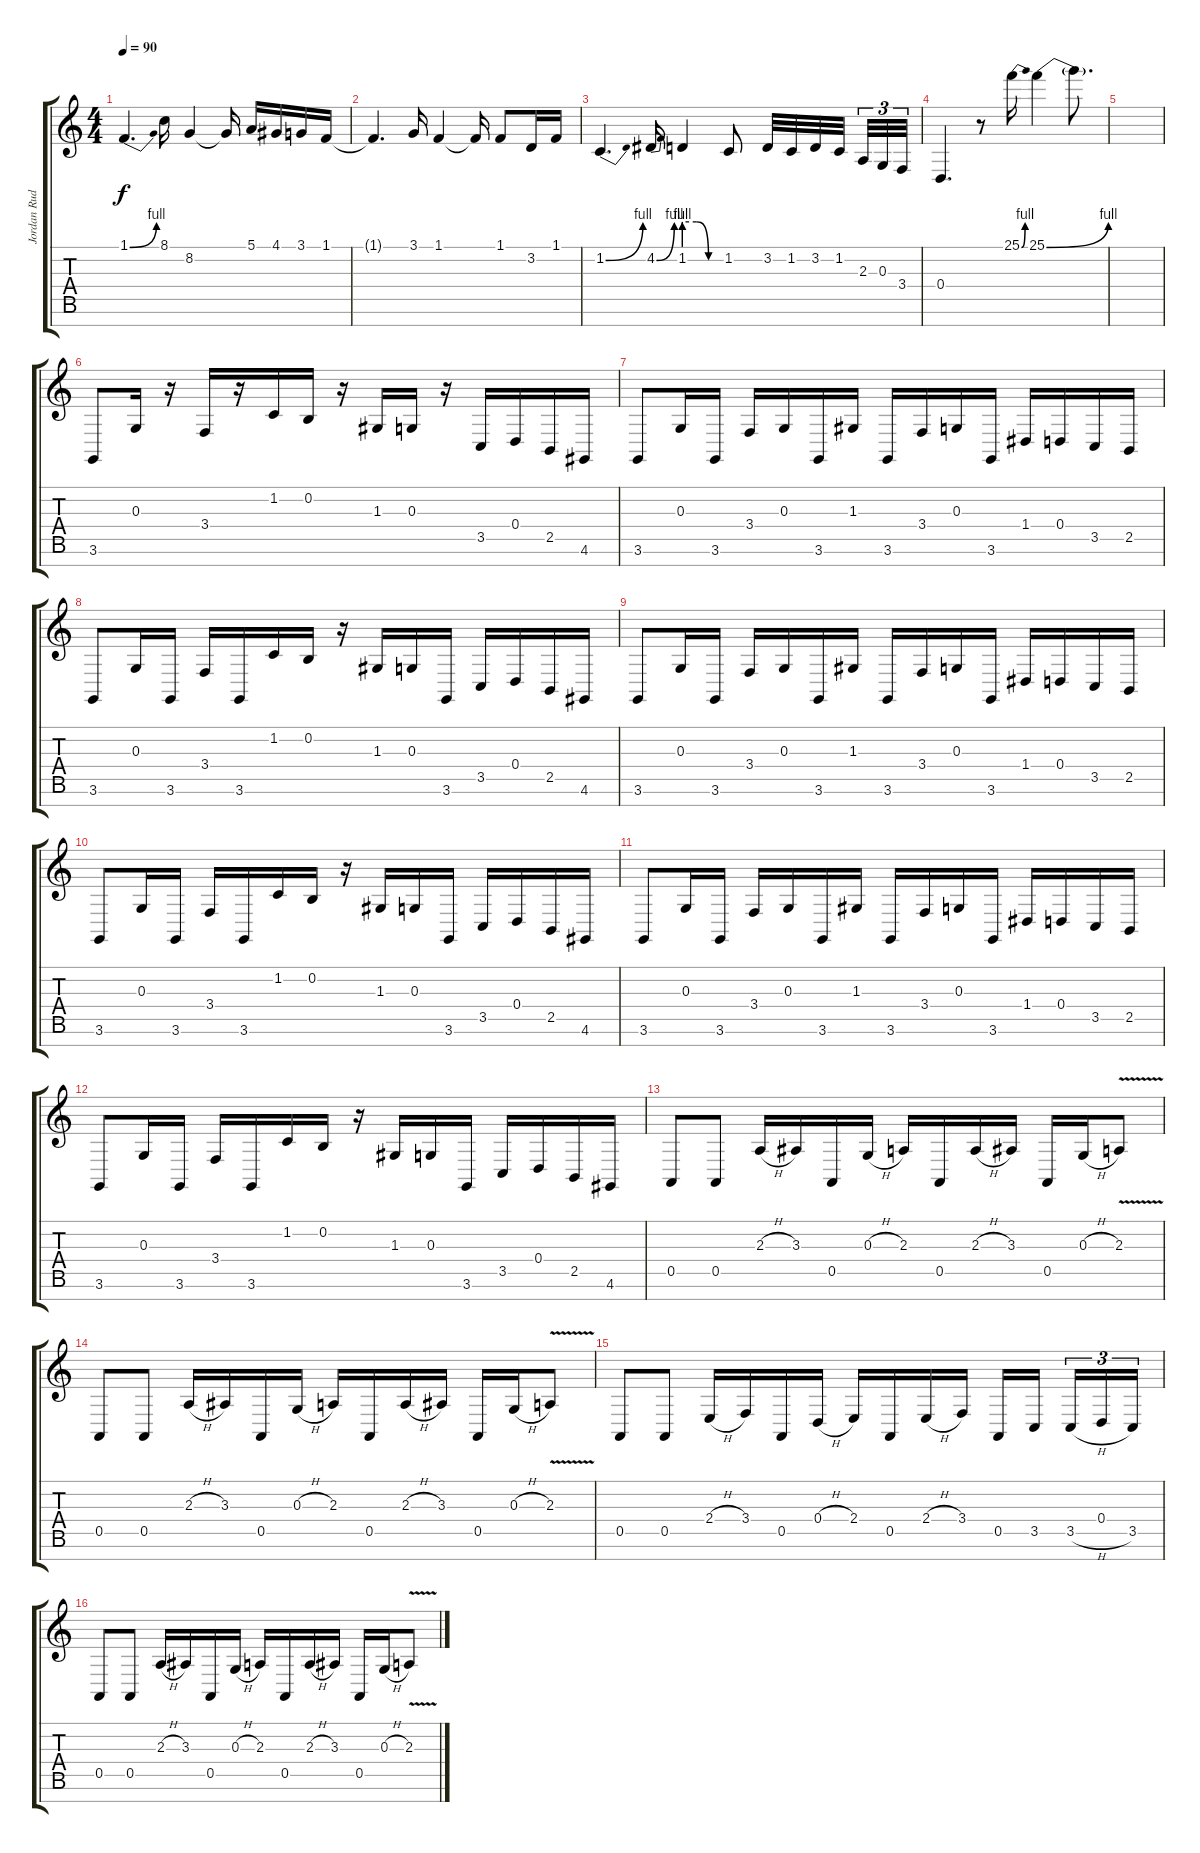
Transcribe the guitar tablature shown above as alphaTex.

\track ("Jordan Rudess" "Jordan Rud") {instrument stringensemble1}
\staff {score tabs}
\tuning (E4 B3 G3 D3 A2 E2 B1) {hide}
\ts (4 4)
\tempo 90
\clef g2
\ks c
1.1{be (bend 0 0 60 4)}.4{d dy f} 8.1.16 8.2.4 8.2{t}.16 5.1.16 4.1.16 3.1.16 1.1.16 |
1.1{t}.4{d} 3.1.16 1.1.4 1.1{t}.16 1.1.8 3.2.16 1.1.16 |
1.2{be (bend 0 0 60 4)}.4{d} 4.2{be (bend 0 0 60 4)}.16 1.2{be (custom 0 4 20 4 40 0 60 0)}.4 1.2.8 3.2.32 1.2.32 3.2.32 1.2.32{beam splitsecondary} 2.3.32{tu (3 2)} 0.3.32{tu (3 2)} 3.4.32{tu (3 2)} |
0.4.4{d} r.8 25.1{be (bend 0 0 60 4)}.16 25.1{be (bend 0 0 60 4)}.4 25.1{t}.8{d} |
|
3.6.8 0.3.16 r.16 3.4.16 r.16 1.2.16 0.2.16 r.16 1.3.16 0.3.16 r.16 3.5.16 0.4.16 2.5.16 4.6.16 |
3.6.8 0.3.16 3.6.16 3.4.16 0.3.16 3.6.16 1.3.16 3.6.16 3.4.16 0.3.16 3.6.16 1.4.16 0.4.16 3.5.16 2.5.16 |
3.6.8 0.3.16 3.6.16 3.4.16 3.6.16 1.2.16 0.2.16 r.16 1.3.16 0.3.16 3.6.16 3.5.16 0.4.16 2.5.16 4.6.16 |
3.6.8 0.3.16 3.6.16 3.4.16 0.3.16 3.6.16 1.3.16 3.6.16 3.4.16 0.3.16 3.6.16 1.4.16 0.4.16 3.5.16 2.5.16 |
3.6.8 0.3.16 3.6.16 3.4.16 3.6.16 1.2.16 0.2.16 r.16 1.3.16 0.3.16 3.6.16 3.5.16 0.4.16 2.5.16 4.6.16 |
3.6.8 0.3.16 3.6.16 3.4.16 0.3.16 3.6.16 1.3.16 3.6.16 3.4.16 0.3.16 3.6.16 1.4.16 0.4.16 3.5.16 2.5.16 |
3.6.8 0.3.16 3.6.16 3.4.16 3.6.16 1.2.16 0.2.16 r.16 1.3.16 0.3.16 3.6.16 3.5.16 0.4.16 2.5.16 4.6.16 |
0.5.8 0.5.8 2.3{h}.16 3.3.16 0.5.16 0.3{h}.16 2.3.16 0.5.16 2.3{h}.16 3.3.16 0.5.16 0.3{h}.16 2.3{v}.8 |
0.5.8 0.5.8 2.3{h}.16 3.3.16 0.5.16 0.3{h}.16 2.3.16 0.5.16 2.3{h}.16 3.3.16 0.5.16 0.3{h}.16 2.3{v}.8 |
0.5.8 0.5.8 2.4{h}.16 3.4.16 0.5.16 0.4{h}.16 2.4.16 0.5.16 2.4{h}.16 3.4.16 0.5.16 3.5.16{beam splitsecondary} 3.5{h}.16{tu (3 2)} 0.4.16{tu (3 2)} 3.5.16{tu (3 2)} |
0.5.8 0.5.8 2.3{h}.16 3.3.16 0.5.16 0.3{h}.16 2.3.16 0.5.16 2.3{h}.16 3.3.16 0.5.16 0.3{h}.16 2.3{v}.8
